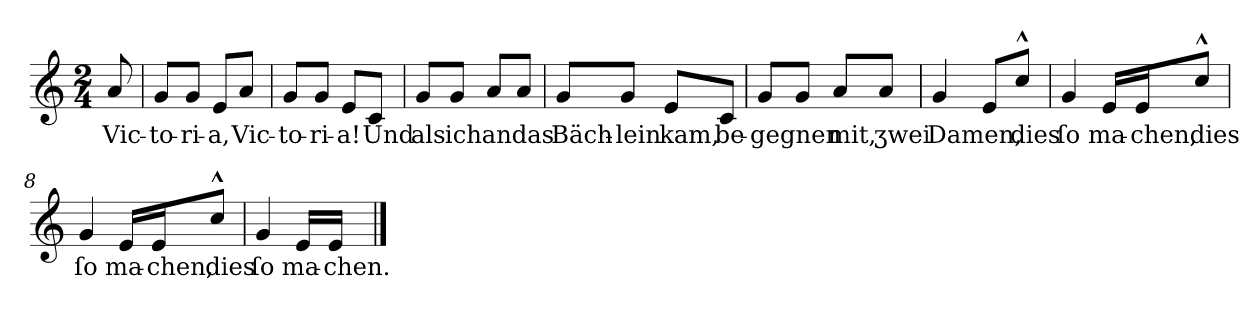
**kern	**text
*part1	*part1
*staff1	*staff1
*clefG2	*
*k[]	*
*C:	*
*M2/4	*
=	=
8a	Vic-
=1	=1
8g/L	-to-
8g/J	-ri-
8e/L	-a,
8a/J	Vic-
=2	=2
8g/L	-to-
8g/J	-ri-
8e/L	-a!
8c/J	Und
=3	=3
8g/L	als
8g/J	ich
8a/L	an
8a/J	das
=4	=4
8g/L	Bäch-
8g/J	-lein
8e/L	kam,
8c/J	be-
=5	=5
8g/L	-gegnen
8g/J	.
8a/L	mit,
8a/J	ʒwei
=6	=6
4g	Damen,
8e/L	.
8cc^^/J	dies
=7	=7
4g	ſo
16e/LL	ma-
16e/J	-chen,
8cc^^/J	dies
=8	=8
4g	ſo
16e/LL	ma-
16e/J	-chen,
8cc^^/J	dies
=9	=9
4g	ſo
16e/LL	ma-
16e/JJ	-chen.
==	==
*-	*-
